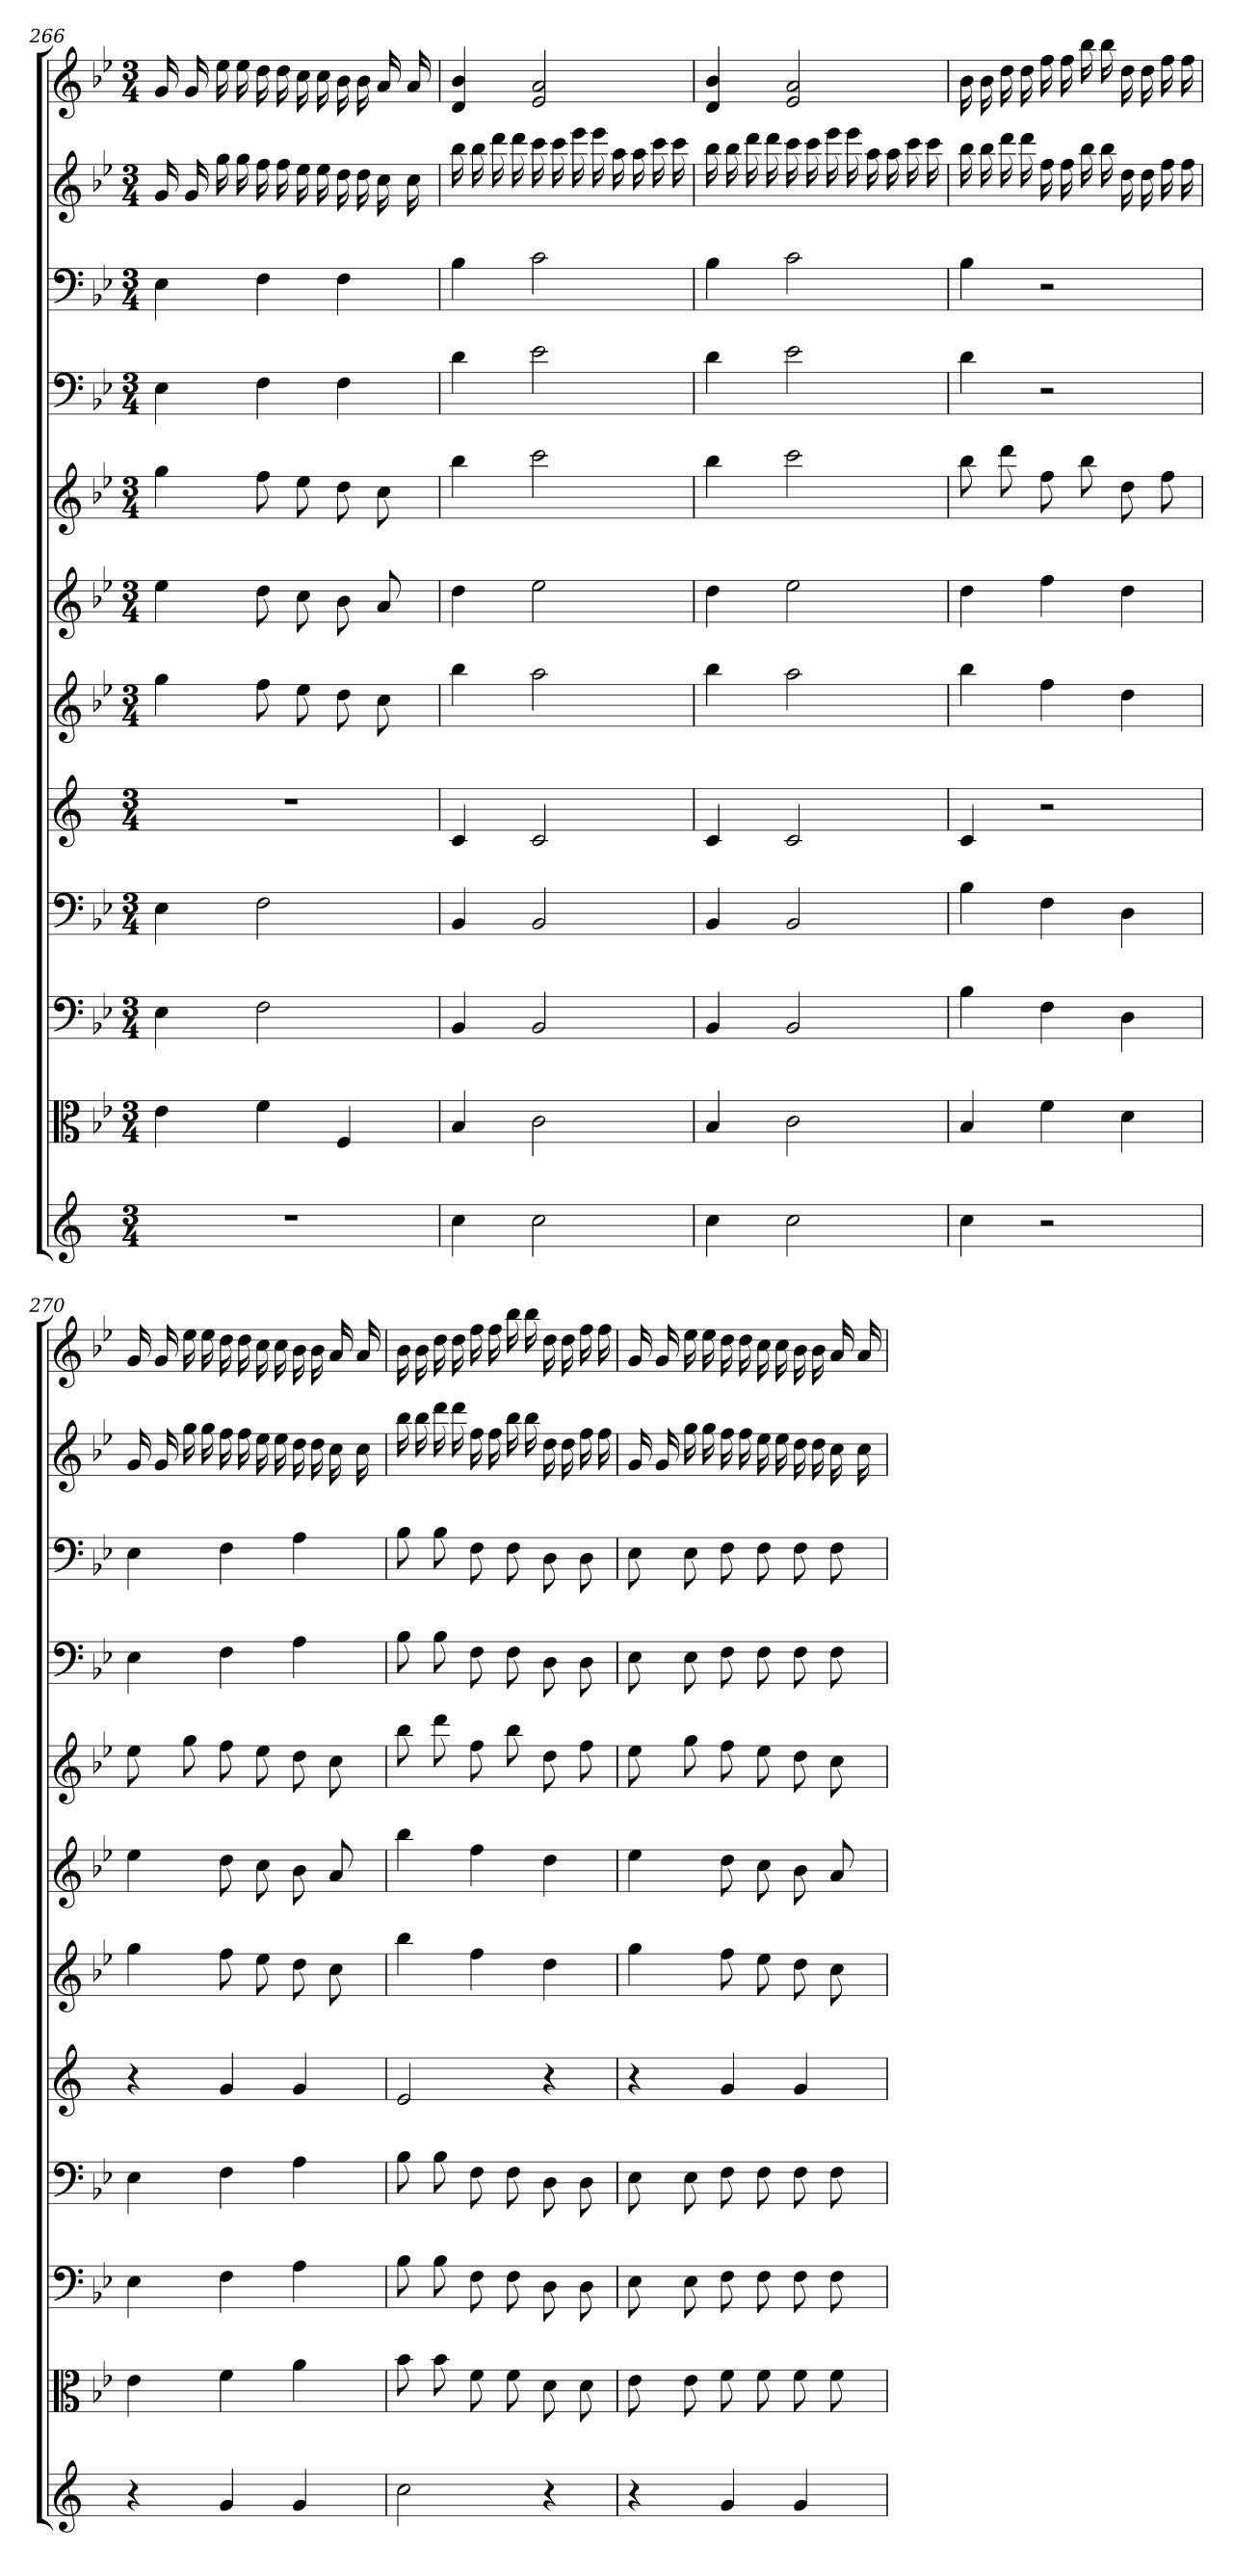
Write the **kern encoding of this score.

**kern	**kern	**kern	**kern	**kern	**kern	**kern	**kern	**kern	**kern	**kern	**kern
*part12	*part11	*part10	*part9	*part8	*part7	*part6	*part5	*part4	*part3	*part2	*part1
*staff12	*staff11	*staff10	*staff9	*staff8	*staff7	*staff6	*staff5	*staff4	*staff3	*staff2	*staff1
*	*clefC3	*clefF4	*clefF4	*	*	*	*	*clefF4	*clefF4	*	*
*k[]	*k[b-e-]	*k[b-e-]	*k[b-e-]	*k[]	*k[b-e-]	*k[b-e-]	*k[b-e-]	*k[b-e-]	*k[b-e-]	*k[b-e-]	*k[b-e-]
*M3/4	*M3/4	*M3/4	*M3/4	*M3/4	*M3/4	*M3/4	*M3/4	*M3/4	*M3/4	*M3/4	*M3/4
=266	=266	=266	=266	=266	=266	=266	=266	=266	=266	=266	=266
2.r	4e-	4E-	4E-	2.r	4gg	4ee-	4gg	4E-	4E-	16g	16g
.	.	.	.	.	.	.	.	.	.	16g	16g
.	.	.	.	.	.	.	.	.	.	16gg	16ee-
.	.	.	.	.	.	.	.	.	.	16gg	16ee-
.	4f	2F	2F	.	8ff	8dd	8ff	4F	4F	16ff	16dd
.	.	.	.	.	.	.	.	.	.	16ff	16dd
.	.	.	.	.	8ee-	8cc	8ee-	.	.	16ee-	16cc
.	.	.	.	.	.	.	.	.	.	16ee-	16cc
.	4F	.	.	.	8dd	8b-	8dd	4F	4F	16dd	16b-
.	.	.	.	.	.	.	.	.	.	16dd	16b-
.	.	.	.	.	8cc	8a	8cc	.	.	16cc	16a
.	.	.	.	.	.	.	.	.	.	16cc	16a
=267	=267	=267	=267	=267	=267	=267	=267	=267	=267	=267	=267
4cc	4B-	4BB-	4BB-	4c	4bb-	4dd	4bb-	4d	4B-	16bb-	4d 4b-
.	.	.	.	.	.	.	.	.	.	16bb-	.
.	.	.	.	.	.	.	.	.	.	16ddd	.
.	.	.	.	.	.	.	.	.	.	16ddd	.
2cc	2c	2BB-	2BB-	2c	2aa	2ee-	2ccc	2e-	2c	16ccc	2e- 2a
.	.	.	.	.	.	.	.	.	.	16ccc	.
.	.	.	.	.	.	.	.	.	.	16eee-	.
.	.	.	.	.	.	.	.	.	.	16eee-	.
.	.	.	.	.	.	.	.	.	.	16aa	.
.	.	.	.	.	.	.	.	.	.	16aa	.
.	.	.	.	.	.	.	.	.	.	16ccc	.
.	.	.	.	.	.	.	.	.	.	16ccc	.
=268	=268	=268	=268	=268	=268	=268	=268	=268	=268	=268	=268
4cc	4B-	4BB-	4BB-	4c	4bb-	4dd	4bb-	4d	4B-	16bb-	4d 4b-
.	.	.	.	.	.	.	.	.	.	16bb-	.
.	.	.	.	.	.	.	.	.	.	16ddd	.
.	.	.	.	.	.	.	.	.	.	16ddd	.
2cc	2c	2BB-	2BB-	2c	2aa	2ee-	2ccc	2e-	2c	16ccc	2e- 2a
.	.	.	.	.	.	.	.	.	.	16ccc	.
.	.	.	.	.	.	.	.	.	.	16eee-	.
.	.	.	.	.	.	.	.	.	.	16eee-	.
.	.	.	.	.	.	.	.	.	.	16aa	.
.	.	.	.	.	.	.	.	.	.	16aa	.
.	.	.	.	.	.	.	.	.	.	16ccc	.
.	.	.	.	.	.	.	.	.	.	16ccc	.
=269	=269	=269	=269	=269	=269	=269	=269	=269	=269	=269	=269
4cc	4B-	4B-	4B-	4c	4bb-	4dd	8bb-	4d	4B-	16bb-	16b-
.	.	.	.	.	.	.	.	.	.	16bb-	16b-
.	.	.	.	.	.	.	8ddd	.	.	16ddd	16dd
.	.	.	.	.	.	.	.	.	.	16ddd	16dd
2r	4f	4F	4F	2r	4ff	4ff	8ff	2r	2r	16ff	16ff
.	.	.	.	.	.	.	.	.	.	16ff	16ff
.	.	.	.	.	.	.	8bb-	.	.	16bb-	16bb-
.	.	.	.	.	.	.	.	.	.	16bb-	16bb-
.	4d	4D	4D	.	4dd	4dd	8dd	.	.	16dd	16dd
.	.	.	.	.	.	.	.	.	.	16dd	16dd
.	.	.	.	.	.	.	8ff	.	.	16ff	16ff
.	.	.	.	.	.	.	.	.	.	16ff	16ff
=270	=270	=270	=270	=270	=270	=270	=270	=270	=270	=270	=270
4r	4e-	4E-	4E-	4r	4gg	4ee-	8ee-	4E-	4E-	16g	16g
.	.	.	.	.	.	.	.	.	.	16g	16g
.	.	.	.	.	.	.	8gg	.	.	16gg	16ee-
.	.	.	.	.	.	.	.	.	.	16gg	16ee-
4g	4f	4F	4F	4g	8ff	8dd	8ff	4F	4F	16ff	16dd
.	.	.	.	.	.	.	.	.	.	16ff	16dd
.	.	.	.	.	8ee-	8cc	8ee-	.	.	16ee-	16cc
.	.	.	.	.	.	.	.	.	.	16ee-	16cc
4g	4a	4A	4A	4g	8dd	8b-	8dd	4A	4A	16dd	16b-
.	.	.	.	.	.	.	.	.	.	16dd	16b-
.	.	.	.	.	8cc	8a	8cc	.	.	16cc	16a
.	.	.	.	.	.	.	.	.	.	16cc	16a
=271	=271	=271	=271	=271	=271	=271	=271	=271	=271	=271	=271
2cc	8b-	8B-	8B-	2e	4bb-	4bb-	8bb-	8B-	8B-	16bb-	16b-
.	.	.	.	.	.	.	.	.	.	16bb-	16b-
.	8b-	8B-	8B-	.	.	.	8ddd	8B-	8B-	16ddd	16dd
.	.	.	.	.	.	.	.	.	.	16ddd	16dd
.	8f	8F	8F	.	4ff	4ff	8ff	8F	8F	16ff	16ff
.	.	.	.	.	.	.	.	.	.	16ff	16ff
.	8f	8F	8F	.	.	.	8bb-	8F	8F	16bb-	16bb-
.	.	.	.	.	.	.	.	.	.	16bb-	16bb-
4r	8d	8D	8D	4r	4dd	4dd	8dd	8D	8D	16dd	16dd
.	.	.	.	.	.	.	.	.	.	16dd	16dd
.	8d	8D	8D	.	.	.	8ff	8D	8D	16ff	16ff
.	.	.	.	.	.	.	.	.	.	16ff	16ff
=272	=272	=272	=272	=272	=272	=272	=272	=272	=272	=272	=272
4r	8e-	8E-	8E-	4r	4gg	4ee-	8ee-	8E-	8E-	16g	16g
.	.	.	.	.	.	.	.	.	.	16g	16g
.	8e-	8E-	8E-	.	.	.	8gg	8E-	8E-	16gg	16ee-
.	.	.	.	.	.	.	.	.	.	16gg	16ee-
4g	8f	8F	8F	4g	8ff	8dd	8ff	8F	8F	16ff	16dd
.	.	.	.	.	.	.	.	.	.	16ff	16dd
.	8f	8F	8F	.	8ee-	8cc	8ee-	8F	8F	16ee-	16cc
.	.	.	.	.	.	.	.	.	.	16ee-	16cc
4g	8f	8F	8F	4g	8dd	8b-	8dd	8F	8F	16dd	16b-
.	.	.	.	.	.	.	.	.	.	16dd	16b-
.	8f	8F	8F	.	8cc	8a	8cc	8F	8F	16cc	16a
.	.	.	.	.	.	.	.	.	.	16cc	16a
=	=	=	=	=	=	=	=	=	=	=	=
*-	*-	*-	*-	*-	*-	*-	*-	*-	*-	*-	*-
